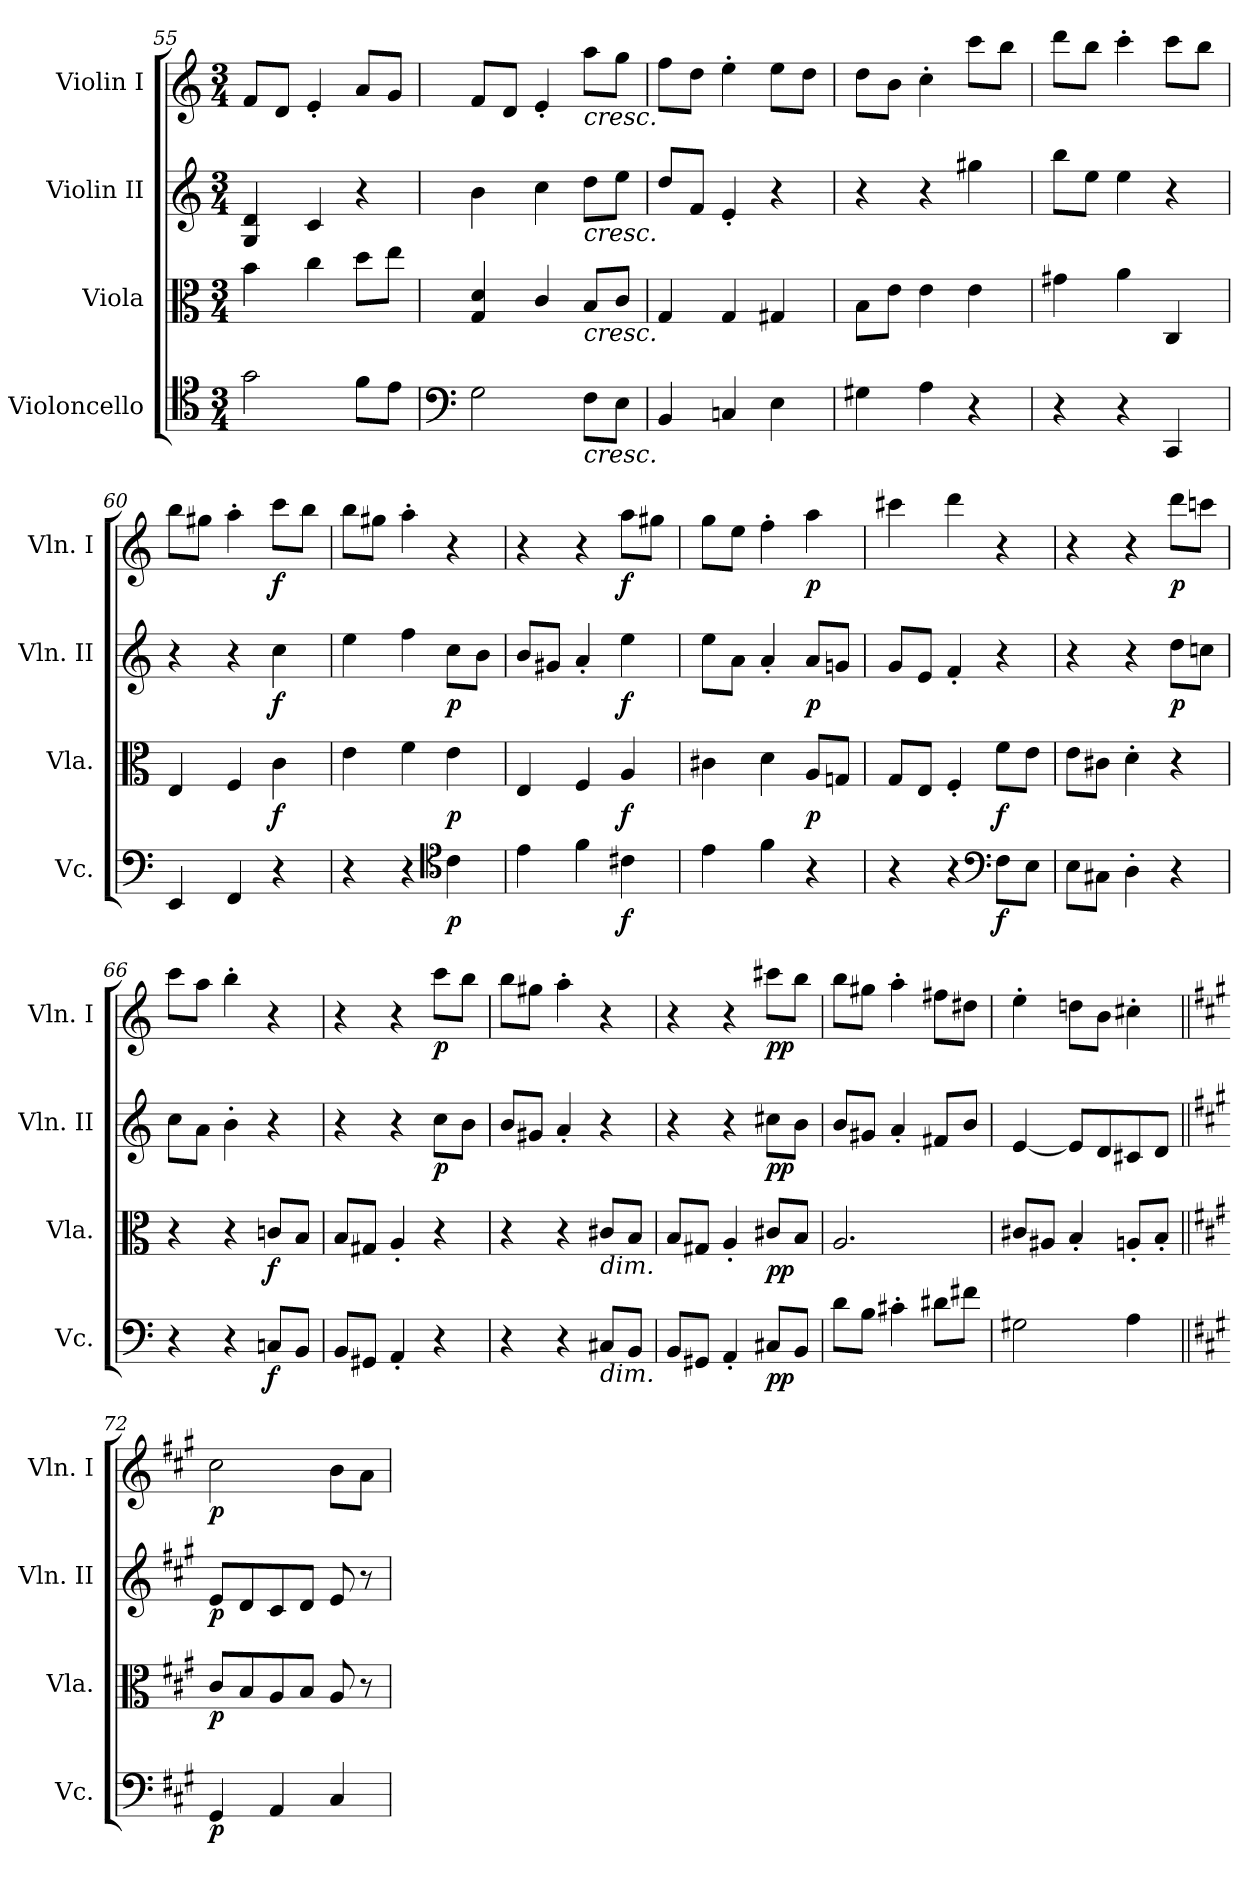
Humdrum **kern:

**kern	**dynam	**kern	**dynam	**kern	**dynam	**kern	**dynam
*part4	*part4	*part3	*part3	*part2	*part2	*part1	*part1
*staff4	*staff4	*staff3	*staff3	*staff2	*staff2	*staff1	*staff1
*I"Violoncello	*	*I"Viola	*	*I"Violin II	*	*I"Violin I	*
*I'Vc.	*	*I'Vla.	*	*I'Vln. II	*	*I'Vln. I	*
*clefC4	*	*clefC3	*	*clefG2	*	*clefG2	*
*k[]	*	*k[]	*	*k[]	*	*k[]	*
*M3/4	*	*M3/4	*	*M3/4	*	*M3/4	*
=55	=55	=55	=55	=55	=55	=55	=55
2g\	.	4b\	.	4G/ 4d/	.	8f/L	.
.	.	.	.	.	.	8d/J	.
.	.	4cc\	.	4c/	.	4e'/	.
8f\L	.	8dd\L	.	4r	.	8a/L	.
8e\J	.	8ee\J	.	.	.	8g/J	.
=56	=56	=56	=56	=56	=56	=56	=56
*clefF4	*	*	*	*	*	*	*
2G\	.	4G/ 4d/	.	4b\	.	8f/L	.
.	.	.	.	.	.	8d/J	.
.	.	4c/	.	4cc\	.	4e'/	.
!	!	!	!	!	!	!LO:TX:b:i:t=cresc.	!
!	!	!	!	!LO:TX:b:i:t=cresc.	!	!	!
!	!	!LO:TX:b:i:t=cresc.	!	!	!	!	!
!LO:TX:b:i:t=cresc.	!	!	!	!	!	!	!
8F\L	.	8B/L	.	8dd\L	.	8aa\L	.
8E\J	.	8c/J	.	8ee\J	.	8gg\J	.
=57	=57	=57	=57	=57	=57	=57	=57
4BB/	.	4G/	.	8dd/L	.	8ff\L	.
.	.	.	.	8f/J	.	8dd\J	.
4Cn/	.	4G/	.	4e'/	.	4ee'\	.
4E\	.	4G#X/	.	4r	.	8ee\L	.
.	.	.	.	.	.	8dd\J	.
!!LO:LB:g=z
=58	=58	=58	=58	=58	=58	=58	=58
4G#X\	.	8B\L	.	4r	.	8dd\L	.
.	.	8e\J	.	.	.	8b\J	.
4A\	.	4e\	.	4r	.	4cc'\	.
4r	.	4e\	.	4gg#X\	.	8ccc\L	.
.	.	.	.	.	.	8bb\J	.
=59	=59	=59	=59	=59	=59	=59	=59
4r	.	4g#X\	.	8bb\L	.	8ddd\L	.
.	.	.	.	8ee\J	.	8bb\J	.
4r	.	4a\	.	4ee\	.	4ccc'\	.
4CC/	.	4C/	.	4r	.	8ccc\L	.
.	.	.	.	.	.	8bb\J	.
=60	=60	=60	=60	=60	=60	=60	=60
4EE/	.	4E/	.	4r	.	8bb\L	.
.	.	.	.	.	.	8gg#X\J	.
4FF/	.	4F/	.	4r	.	4aa'\	.
!	!	!	!LO:DY:b	!	!LO:DY:b	!	!LO:DY:b
4r	.	4c\	f	4cc\	f	8ccc\L	f
.	.	.	.	.	.	8bb\J	.
=61	=61	=61	=61	=61	=61	=61	=61
4r	.	4e\	.	4ee\	.	8bb\L	.
.	.	.	.	.	.	8gg#X\J	.
4r	.	4f\	.	4ff\	.	4aa'\	.
*clefC4	*	*	*	*	*	*	*
!	!LO:DY:b	!	!LO:DY:b	!	!LO:DY:b	!	!
4c\	p	4e\	p	8cc\L	p	4r	.
.	.	.	.	8b\J	.	.	.
=62	=62	=62	=62	=62	=62	=62	=62
4e\	.	4E/	.	8b/L	.	4r	.
.	.	.	.	8g#X/J	.	.	.
4f\	.	4F/	.	4a'/	.	4r	.
!	!LO:DY:b	!	!LO:DY:b	!	!LO:DY:b	!	!LO:DY:b
4c#X\	f	4A/	f	4ee\	f	8aa\L	f
.	.	.	.	.	.	8gg#X\J	.
=63	=63	=63	=63	=63	=63	=63	=63
4e\	.	4c#X\	.	8ee\L	.	8gg\L	.
.	.	.	.	8a\J	.	8ee\J	.
4f\	.	4d\	.	4a'/	.	4ff'\	.
!	!	!	!LO:DY:b	!	!LO:DY:b	!	!LO:DY:b
4r	.	8A/L	p	8a/L	p	4aa\	p
.	.	8Gn/J	.	8gn/J	.	.	.
!!LO:LB:g=z
=64	=64	=64	=64	=64	=64	=64	=64
4r	.	8G/L	.	8g/L	.	4ccc#X\	.
.	.	8E/J	.	8e/J	.	.	.
4r	.	4F'/	.	4f'/	.	4ddd\	.
*clefF4	*	*	*	*	*	*	*
!	!LO:DY:b	!	!LO:DY:b	!	!	!	!
8F\L	f	8f\L	f	4r	.	4r	.
8E\J	.	8e\J	.	.	.	.	.
=65	=65	=65	=65	=65	=65	=65	=65
8E\L	.	8e\L	.	4r	.	4r	.
8C#X\J	.	8c#X\J	.	.	.	.	.
4D'\	.	4d'\	.	4r	.	4r	.
!	!	!	!	!	!LO:DY:b	!	!LO:DY:b
4r	.	4r	.	8dd\L	p	8ddd\L	p
.	.	.	.	8ccn\J	.	8cccn\J	.
=66	=66	=66	=66	=66	=66	=66	=66
4r	.	4r	.	8cc\L	.	8ccc\L	.
.	.	.	.	8a\J	.	8aa\J	.
4r	.	4r	.	4b'\	.	4bb'\	.
!	!LO:DY:b	!	!LO:DY:b	!	!	!	!
8Cn/L	f	8cn/L	f	4r	.	4r	.
8BB/J	.	8B/J	.	.	.	.	.
=67	=67	=67	=67	=67	=67	=67	=67
8BB/L	.	8B/L	.	4r	.	4r	.
8GG#X/J	.	8G#X/J	.	.	.	.	.
4AA'/	.	4A'/	.	4r	.	4r	.
!	!	!	!	!	!LO:DY:b	!	!LO:DY:b
4r	.	4r	.	8cc\L	p	8ccc\L	p
.	.	.	.	8b\J	.	8bb\J	.
=68	=68	=68	=68	=68	=68	=68	=68
4r	.	4r	.	8b/L	.	8bb\L	.
.	.	.	.	8g#X/J	.	8gg#X\J	.
4r	.	4r	.	4a'/	.	4aa'\	.
!	!	!LO:TX:b:i:t=dim.	!	!	!	!	!
!LO:TX:b:i:t=dim.	!	!	!	!	!	!	!
8C#X/L	.	8c#X/L	.	4r	.	4r	.
8BB/J	.	8B/J	.	.	.	.	.
=69	=69	=69	=69	=69	=69	=69	=69
8BB/L	.	8B/L	.	4r	.	4r	.
8GG#X/J	.	8G#X/J	.	.	.	.	.
4AA'/	.	4A'/	.	4r	.	4r	.
!	!LO:DY:b	!	!LO:DY:b	!	!LO:DY:b	!	!LO:DY:b
8C#X/L	pp	8c#X/L	pp	8cc#X\L	pp	8ccc#X\L	pp
8BB/J	.	8B/J	.	8b\J	.	8bb\J	.
!!LO:LB:g=z
=70	=70	=70	=70	=70	=70	=70	=70
8d\L	.	2.A/	.	8b/L	.	8bb\L	.
8B\J	.	.	.	8g#X/J	.	8gg#X\J	.
4c#X'\	.	.	.	4a'/	.	4aa'\	.
8d#X\L	.	.	.	8f#X/L	.	8ff#X\L	.
8f#X\J	.	.	.	8b/J	.	8dd#X\J	.
=71	=71	=71	=71	=71	=71	=71	=71
2G#X\	.	8c#X/L	.	[4e/	.	4ee'\	.
.	.	8A#X/J	.	.	.	.	.
.	.	4B'/	.	8e/L]	.	8ddn\L	.
.	.	.	.	8d/	.	8b\J	.
4A\	.	8An'/L	.	8c#X/	.	4cc#X'\	.
.	.	8B'/J	.	8d/J	.	.	.
=72||	=72||	=72||	=72||	=72||	=72||	=72||	=72||
*k[f#c#g#]	*	*k[f#c#g#]	*	*k[f#c#g#]	*	*k[f#c#g#]	*
!	!LO:DY:b	!	!LO:DY:b	!	!LO:DY:b	!	!LO:DY:b
4GG#/	p	8c#/L	p	8e/L	p	2cc#\	p
.	.	8B/	.	8d/	.	.	.
4AA/	.	8A/	.	8c#/	.	.	.
.	.	8B/J	.	8d/J	.	.	.
4C#/	.	8A/	.	8e/	.	8b\L	.
.	.	8r	.	8r	.	8a\J	.
=	=	=	=	=	=	=	=
*-	*-	*-	*-	*-	*-	*-	*-
